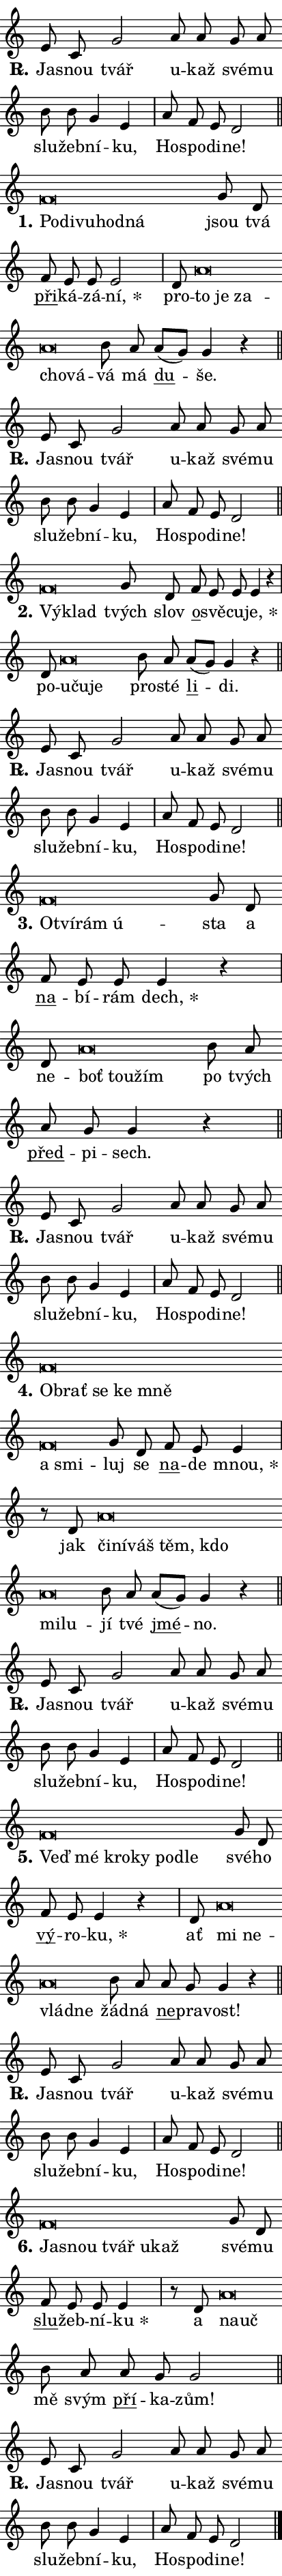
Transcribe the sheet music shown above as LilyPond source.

\version "2.22.1"
\header { tagline = "" }
\paper {
  indent = 0\cm
  top-margin = 0\cm
  right-margin = 0\cm
  bottom-margin = 0\cm
  left-margin = 0\cm
  paper-width = 7\cm
  page-breaking = #ly:one-page-breaking
  system-system-spacing.basic-distance = #11
  score-system-spacing.basic-distance = #11
  ragged-last = ##f
}


%% Author: Thomas Morley
%% https://lists.gnu.org/archive/html/lilypond-user/2020-05/msg00002.html
#(define (line-position grob)
"Returns position of @var[grob} in current system:
   @code{'start}, if at first time-step
   @code{'end}, if at last time-step
   @code{'middle} otherwise
"
  (let* ((col (ly:item-get-column grob))
         (ln (ly:grob-object col 'left-neighbor))
         (rn (ly:grob-object col 'right-neighbor))
         (col-to-check-left (if (ly:grob? ln) ln col))
         (col-to-check-right (if (ly:grob? rn) rn col))
         (break-dir-left
           (and
             (ly:grob-property col-to-check-left 'non-musical #f)
             (ly:item-break-dir col-to-check-left)))
         (break-dir-right
           (and
             (ly:grob-property col-to-check-right 'non-musical #f)
             (ly:item-break-dir col-to-check-right))))
        (cond ((eqv? 1 break-dir-left) 'start)
              ((eqv? -1 break-dir-right) 'end)
              (else 'middle))))

#(define (tranparent-at-line-position vctor)
  (lambda (grob)
  "Relying on @code{line-position} select the relevant enry from @var{vctor}.
Used to determine transparency,"
    (case (line-position grob)
      ((end) (not (vector-ref vctor 0)))
      ((middle) (not (vector-ref vctor 1)))
      ((start) (not (vector-ref vctor 2))))))

noteHeadBreakVisibility =
#(define-music-function (break-visibility)(vector?)
"Makes @code{NoteHead}s transparent relying on @var{break-visibility}"
#{
  \override NoteHead.transparent =
    #(tranparent-at-line-position break-visibility)
#})

#(define delete-ledgers-for-transparent-note-heads
  (lambda (grob)
    "Reads whether a @code{NoteHead} is transparent.
If so this @code{NoteHead} is removed from @code{'note-heads} from
@var{grob}, which is supposed to be @code{LedgerLineSpanner}.
As a result ledgers are not printed for this @code{NoteHead}"
    (let* ((nhds-array (ly:grob-object grob 'note-heads))
           (nhds-list
             (if (ly:grob-array? nhds-array)
                 (ly:grob-array->list nhds-array)
                 '()))
           ;; Relies on the transparent-property being done before
           ;; Staff.LedgerLineSpanner.after-line-breaking is executed.
           ;; This is fragile ...
           (to-keep
             (remove
               (lambda (nhd)
                 (ly:grob-property nhd 'transparent #f))
               nhds-list)))
      ;; TODO find a better method to iterate over grob-arrays, similiar
      ;; to filter/remove etc for lists
      ;; For now rebuilt from scratch
      (set! (ly:grob-object grob 'note-heads)  '())
      (for-each
        (lambda (nhd)
          (ly:pointer-group-interface::add-grob grob 'note-heads nhd))
        to-keep))))

hideNotes = {
  \noteHeadBreakVisibility #begin-of-line-visible
}
unHideNotes = {
  \noteHeadBreakVisibility #all-visible
}

% work-around for resetting accidentals
% https://lilypond.org/doc/v2.23/Documentation/notation/displaying-rhythms#unmetered-music
cadenzaMeasure = {
  \cadenzaOff
  \partial 1024 s1024
  \cadenzaOn
}

#(define-markup-command (accent layout props text) (markup?)
  "Underline accented syllable"
  (interpret-markup layout props
    #{\markup \override #'(offset . 4.3) \underline { #text }#}))

responsum = \markup \concat {
  "R" \hspace #-1.05 \path #0.1 #'((moveto 0 0.07) (lineto 0.9 0.8)) \hspace #0.05 "."
}

\layout {
    \context {
        \Staff
        \remove "Time_signature_engraver"
        \override LedgerLineSpanner.after-line-breaking = #delete-ledgers-for-transparent-note-heads
    }
    \context {
        \Voice {
            \override NoteHead.output-attributes = #'((class . "notehead"))
            \override Hairpin.height = #0.55
        }
    }
    \context {
        \Lyrics {
            \override StanzaNumber.output-attributes = #'((class . "stanzanumber"))
            \override LyricSpace.minimum-distance = #0.9
            \override LyricText.font-name = #"TeX Gyre Schola"
            \override LyricText.font-size = 1
            \override StanzaNumber.font-name = #"TeX Gyre Schola Bold"
            \override StanzaNumber.font-size = 1
        }
    }
}

% magnetic-lyrics.ily
%
%   written by
%     Jean Abou Samra <jean@abou-samra.fr>
%     Werner Lemberg <wl@gnu.org>
%
%   adapted by
%     Jiri Hon <jiri.hon@gmail.com>
%
% Version 2022-Apr-15

% https://www.mail-archive.com/lilypond-user@gnu.org/msg149350.html

#(define (Left_hyphen_pointer_engraver context)
   "Collect syllable-hyphen-syllable occurrences in lyrics and store
them in properties.  This engraver only looks to the left.  For
example, if the lyrics input is @code{foo -- bar}, it does the
following.

@itemize @bullet
@item
Set the @code{text} property of the @code{LyricHyphen} grob between
@q{foo} and @q{bar} to @code{foo}.

@item
Set the @code{left-hyphen} property of the @code{LyricText} grob with
text @q{foo} to the @code{LyricHyphen} grob between @q{foo} and
@q{bar}.
@end itemize

Use this auxiliary engraver in combination with the
@code{lyric-@/text::@/apply-@/magnetic-@/offset!} hook."
   (let ((hyphen #f)
         (text #f))
     (make-engraver
      (acknowledgers
       ((lyric-syllable-interface engraver grob source-engraver)
        (set! text grob)))
      (end-acknowledgers
       ((lyric-hyphen-interface engraver grob source-engraver)
        ;(when (not (grob::has-interface grob 'lyric-space-interface))
          (set! hyphen grob)));)
      ((stop-translation-timestep engraver)
       (when (and text hyphen)
         (ly:grob-set-object! text 'left-hyphen hyphen))
       (set! text #f)
       (set! hyphen #f)))))

#(define (lyric-text::apply-magnetic-offset! grob)
   "If the space between two syllables is less than the value in
property @code{LyricText@/.details@/.squash-threshold}, move the right
syllable to the left so that it gets concatenated with the left
syllable.

Use this function as a hook for
@code{LyricText@/.after-@/line-@/breaking} if the
@code{Left_@/hyphen_@/pointer_@/engraver} is active."
   (let ((hyphen (ly:grob-object grob 'left-hyphen #f)))
     (when hyphen
       (let ((left-text (ly:spanner-bound hyphen LEFT)))
         (when (grob::has-interface left-text 'lyric-syllable-interface)
           (let* ((common (ly:grob-common-refpoint grob left-text X))
                  (this-x-ext (ly:grob-extent grob common X))
                  (left-x-ext
                   (begin
                     ;; Trigger magnetism for left-text.
                     (ly:grob-property left-text 'after-line-breaking)
                     (ly:grob-extent left-text common X)))
                  ;; `delta` is the gap width between two syllables.
                  (delta (- (interval-start this-x-ext)
                            (interval-end left-x-ext)))
                  (details (ly:grob-property grob 'details))
                  (threshold (assoc-get 'squash-threshold details 0.2)))
             (when (< delta threshold)
               (let* (;; We have to manipulate the input text so that
                      ;; ligatures crossing syllable boundaries are not
                      ;; disabled.  For languages based on the Latin
                      ;; script this is essentially a beautification.
                      ;; However, for non-Western scripts it can be a
                      ;; necessity.
                      (lt (ly:grob-property left-text 'text))
                      (rt (ly:grob-property grob 'text))
                      (is-space (grob::has-interface hyphen 'lyric-space-interface))
                      (space (if is-space " " ""))
                      (space-markup (grob-interpret-markup grob " "))
                      (space-size (interval-length (ly:stencil-extent space-markup X)))
                      (extra-delta (if is-space space-size 0))
                      ;; Append new syllable.
                      (ltrt-space (if (and (string? lt) (string? rt))
                                (string-append lt space rt)
                                (make-concat-markup (list lt space rt))))
                      ;; Right-align `ltrt` to the right side.
                      (ltrt-space-markup (grob-interpret-markup
                               grob
                               (make-translate-markup
                                (cons (interval-length this-x-ext) 0)
                                (make-right-align-markup ltrt-space)))))
                 (begin
                   ;; Don't print `left-text`.
                   (ly:grob-set-property! left-text 'stencil #f)
                   ;; Set text and stencil (which holds all collected
                   ;; syllables so far) and shift it to the left.
                   (ly:grob-set-property! grob 'text ltrt-space)
                   (ly:grob-set-property! grob 'stencil ltrt-space-markup)
                   (ly:grob-translate-axis! grob (- (- delta extra-delta)) X))))))))))


#(define (lyric-hyphen::displace-bounds-first grob)
   ;; Make very sure this callback isn't triggered too early.
   (let ((left (ly:spanner-bound grob LEFT))
         (right (ly:spanner-bound grob RIGHT)))
     (ly:grob-property left 'after-line-breaking)
     (ly:grob-property right 'after-line-breaking)
     (ly:lyric-hyphen::print grob)))

squashThreshold = #0.4

\layout {
  \context {
    \Lyrics
    \consists #Left_hyphen_pointer_engraver
    \override LyricText.after-line-breaking =
      #lyric-text::apply-magnetic-offset!
    \override LyricHyphen.stencil = #lyric-hyphen::displace-bounds-first
    \override LyricText.details.squash-threshold = \squashThreshold
    \override LyricHyphen.minimum-distance = 0
    \override LyricHyphen.minimum-length = \squashThreshold
  }
}

squash = \override LyricText.details.squash-threshold = 9999
unSquash = \override LyricText.details.squash-threshold = \squashThreshold

left = \override LyricText.self-alignment-X = #LEFT
unLeft = \revert LyricText.self-alignment-X

starOffset = #(lambda (grob) 
                (let ((x_offset (ly:self-alignment-interface::aligned-on-x-parent grob)))
                  (if (= x_offset 0) 0 (+ x_offset 1.2))))

star = #(define-music-function (syllable)(string?)
"Append star separator at the end of a syllable"
#{
  \once \override LyricText.X-offset = #starOffset
  \lyricmode { \markup {
    #syllable
    \override #'((font-name . "TeX Gyre Schola Bold")) \hspace #0.2 \lower #0.65 \larger "*"
  } }
#})

starAccent = #(define-music-function (syllable)(string?)
"Append star separator at the end of a syllable and make accent"
#{
  \once \override LyricText.X-offset = #starOffset
  \lyricmode { \markup {
    \accent #syllable
    \override #'((font-name . "TeX Gyre Schola Bold")) \hspace #0.2 \lower #0.65 \larger "*"
  } }
#})

breath = #(define-music-function (syllable)(string?)
"Append breathing indicator at the end of a syllable"
#{
  \lyricmode { \markup { #syllable "+" } }
#})

optionalBreath = #(define-music-function (syllable)(string?)
"Append optional breathing indicator at the end of a syllable"
#{
  \lyricmode { \markup { #syllable "(+)" } }
#})


\score {
    <<
        \new Voice = "melody" { \cadenzaOn \key c \major \relative { e'8 c g'2 a8 a \bar "" g a \bar "" b b \bar "" g4 e \cadenzaMeasure \bar "|" a8 f e d2 \cadenzaMeasure \bar "||" \break }
\relative { f'\breve*1/16 \hideNotes \breve*1/16 \bar "" \breve*1/16 \bar "" \breve*1/16 \breve*1/16 \bar "" \unHideNotes g8 d \bar "" f e e e2 \cadenzaMeasure \bar "|" d8 a'\breve*1/16 \hideNotes \breve*1/16 \bar "" \breve*1/16 \bar "" \breve*1/16 \breve*1/16 \bar "" \unHideNotes b8 a \bar "" a[( g)] g4 r \cadenzaMeasure \bar "||" \break }
\relative { e'8 c g'2 a8 a \bar "" g a \bar "" b b \bar "" g4 e \cadenzaMeasure \bar "|" a8 f e d2 \cadenzaMeasure \bar "||" \break }
\relative { f'\breve*1/16 \hideNotes \breve*1/16 \bar "" \unHideNotes g8 d \bar "" f e e e4 r \cadenzaMeasure \bar "|" d8 a'\breve*1/16 \hideNotes \breve*1/16 \breve*1/16 \bar "" \unHideNotes b8 a \bar "" a[( g)] g4 r \cadenzaMeasure \bar "||" \break }
\relative { e'8 c g'2 a8 a \bar "" g a \bar "" b b \bar "" g4 e \cadenzaMeasure \bar "|" a8 f e d2 \cadenzaMeasure \bar "||" \break }
\relative { f'\breve*1/16 \hideNotes \breve*1/16 \bar "" \breve*1/16 \breve*1/16 \bar "" \unHideNotes g8 d \bar "" f e e e4 r \cadenzaMeasure \bar "|" d8 a'\breve*1/16 \hideNotes \breve*1/16 \breve*1/16 \bar "" \unHideNotes b8 a \bar "" a g g4 r \cadenzaMeasure \bar "||" \break }
\relative { e'8 c g'2 a8 a \bar "" g a \bar "" b b \bar "" g4 e \cadenzaMeasure \bar "|" a8 f e d2 \cadenzaMeasure \bar "||" \break }
\relative { f'\breve*1/16 \hideNotes \breve*1/16 \bar "" \breve*1/16 \bar "" \breve*1/16 \bar "" \breve*1/16 \bar "" \breve*1/16 \breve*1/16 \bar "" \unHideNotes g8 d \bar "" f e e4 \cadenzaMeasure \bar "|" r8 d8 a'\breve*1/16 \hideNotes \breve*1/16 \bar "" \breve*1/16 \bar "" \breve*1/16 \bar "" \breve*1/16 \bar "" \breve*1/16 \breve*1/16 \bar "" \unHideNotes b8 a \bar "" a[( g)] g4 r \cadenzaMeasure \bar "||" \break }
\relative { e'8 c g'2 a8 a \bar "" g a \bar "" b b \bar "" g4 e \cadenzaMeasure \bar "|" a8 f e d2 \cadenzaMeasure \bar "||" \break }
\relative { f'\breve*1/16 \hideNotes \breve*1/16 \bar "" \breve*1/16 \bar "" \breve*1/16 \bar "" \breve*1/16 \breve*1/16 \bar "" \unHideNotes g8 d \bar "" f e e4 r \cadenzaMeasure \bar "|" d8 a'\breve*1/16 \hideNotes \breve*1/16 \bar "" \breve*1/16 \breve*1/16 \bar "" \unHideNotes b8 a \bar "" a g g4 r \cadenzaMeasure \bar "||" \break }
\relative { e'8 c g'2 a8 a \bar "" g a \bar "" b b \bar "" g4 e \cadenzaMeasure \bar "|" a8 f e d2 \cadenzaMeasure \bar "||" \break }
\relative { f'\breve*1/16 \hideNotes \breve*1/16 \bar "" \breve*1/16 \bar "" \breve*1/16 \breve*1/16 \bar "" \unHideNotes g8 d \bar "" f e e e4 \cadenzaMeasure \bar "|" r8 d8 a'\breve*1/16 \hideNotes \breve*1/16 \bar "" \unHideNotes b8 a \bar "" a g g2 \cadenzaMeasure \bar "||" \break }
\relative { e'8 c g'2 a8 a \bar "" g a \bar "" b b \bar "" g4 e \cadenzaMeasure \bar "|" a8 f e d2 \cadenzaMeasure \bar "||" \break } \bar "|." }
        \new Lyrics \lyricsto "melody" { \lyricmode { \set stanza = \responsum
Ja -- snou tvář u -- kaž své -- mu slu -- žeb -- ní -- ku, Ho -- spo -- di -- ne!
\set stanza = "1."
\left Po -- \squash di -- vu -- hod -- ná \unLeft \unSquash jsou tvá \markup \accent při -- ká -- zá -- \star ní, pro -- \left to \squash je za -- cho -- vá -- \unLeft \unSquash vá má \markup \accent du -- še.
\set stanza = \responsum
Ja -- snou tvář u -- kaž své -- mu slu -- žeb -- ní -- ku, Ho -- spo -- di -- ne!
\set stanza = "2."
\left Vý -- \squash klad \unLeft \unSquash tvých slov \markup \accent o -- svě -- cu -- \star je, po -- \left u -- \squash ču -- je \unLeft \unSquash pro -- sté \markup \accent li -- di.
\set stanza = \responsum
Ja -- snou tvář u -- kaž své -- mu slu -- žeb -- ní -- ku, Ho -- spo -- di -- ne!
\set stanza = "3."
\left O -- \squash tví -- rám ú -- \unLeft \unSquash sta a \markup \accent na -- bí -- rám \star dech, ne -- \left boť \squash tou -- žím \unLeft \unSquash po tvých \markup \accent před -- pi -- sech.
\set stanza = \responsum
Ja -- snou tvář u -- kaž své -- mu slu -- žeb -- ní -- ku, Ho -- spo -- di -- ne!
\set stanza = "4."
\left O -- \squash brať se ke mně a smi -- \unLeft \unSquash luj se \markup \accent na -- de \star mnou, jak \left či -- \squash ní -- váš těm, kdo mi -- lu -- \unLeft \unSquash jí tvé \markup \accent jmé -- no.
\set stanza = \responsum
Ja -- snou tvář u -- kaž své -- mu slu -- žeb -- ní -- ku, Ho -- spo -- di -- ne!
\set stanza = "5."
\left Veď \squash mé kro -- ky po -- dle \unLeft \unSquash své -- ho \markup \accent vý -- ro -- \star ku, ať \left mi \squash ne -- vlád -- ne \unLeft \unSquash žád -- ná \markup \accent ne -- pra -- vost!
\set stanza = \responsum
Ja -- snou tvář u -- kaž své -- mu slu -- žeb -- ní -- ku, Ho -- spo -- di -- ne!
\set stanza = "6."
\left Ja -- \squash snou tvář u -- kaž \unLeft \unSquash své -- mu \markup \accent slu -- žeb -- ní -- \star ku a \left na -- \squash uč \unLeft \unSquash mě svým \markup \accent pří -- ka -- zům!
\set stanza = \responsum
Ja -- snou tvář u -- kaž své -- mu slu -- žeb -- ní -- ku, Ho -- spo -- di -- ne! } }
    >>
    \layout {}
}
